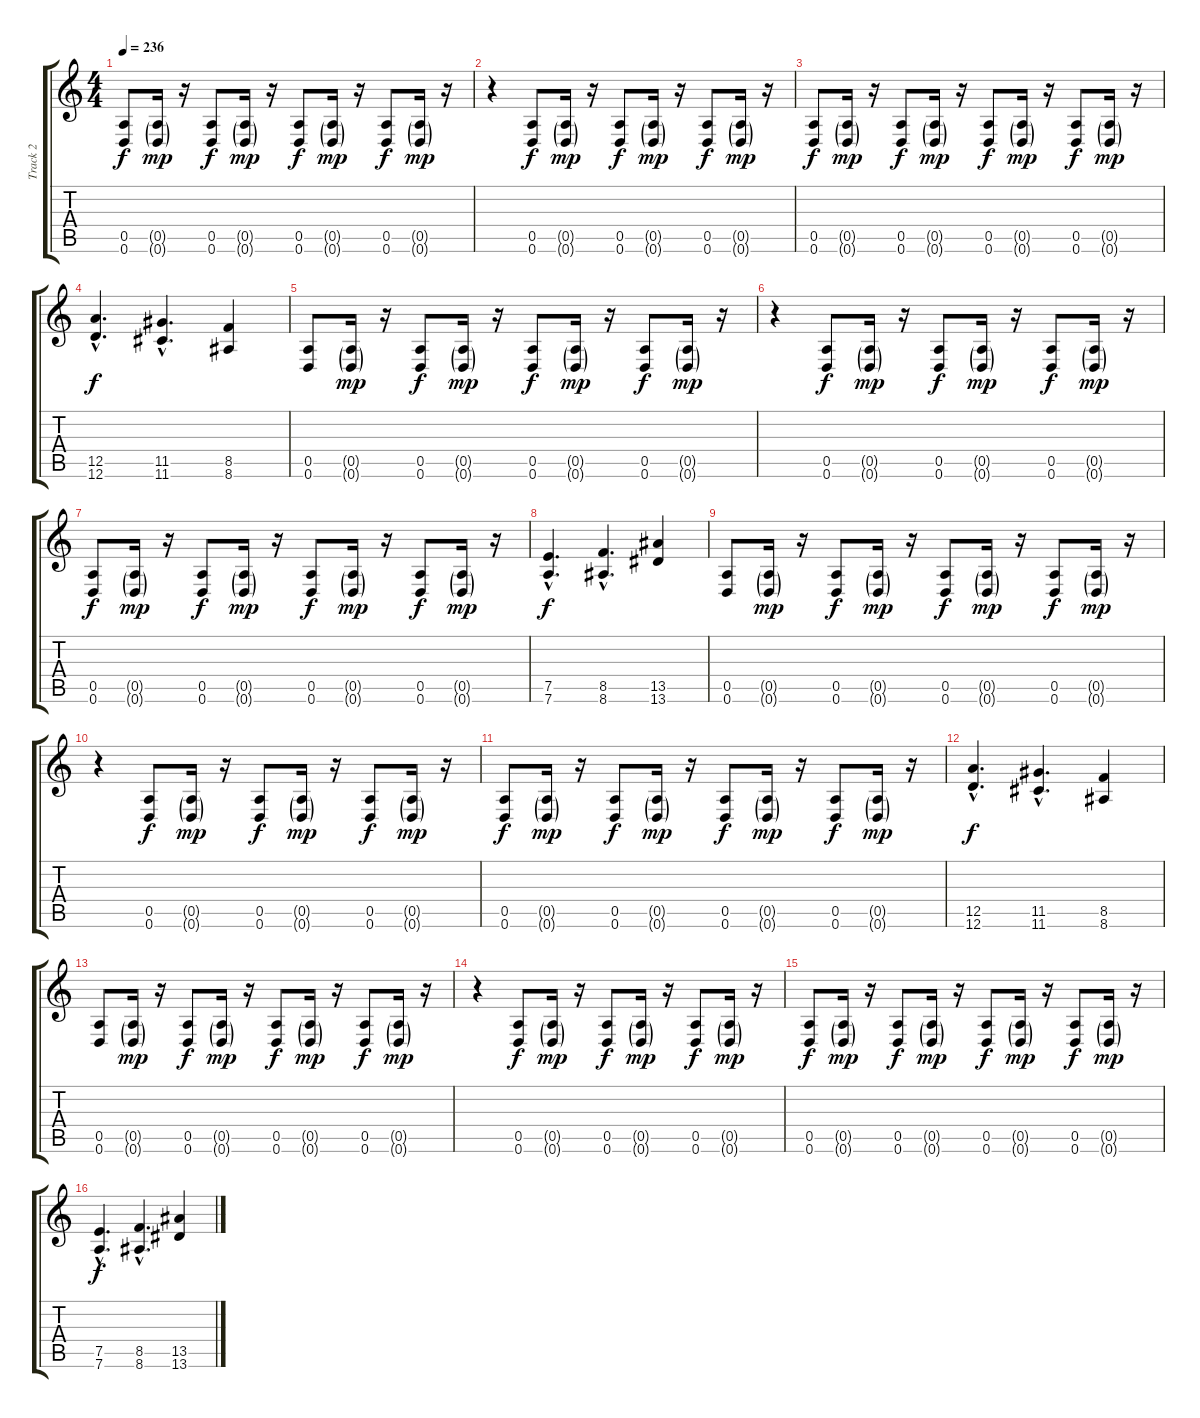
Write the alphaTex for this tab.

\track ("Track 2" "Track 2") {instrument distortionguitar}
\staff {score tabs}
\tuning (E4 B3 G3 D3 A2 D2) {hide}
\ts (4 4)
\tempo 236
\clef g2
\ks c
(0.5 0.6).8{dy f} (0.5{g} 0.6{g}).16{dy mp} r.16 (0.5 0.6).8{dy f} (0.5{g} 0.6{g}).16{dy mp} r.16 (0.5 0.6).8{dy f} (0.5{g} 0.6{g}).16{dy mp} r.16 (0.5 0.6).8{dy f} (0.5{g} 0.6{g}).16{dy mp} r.16 |
r.4 (0.5 0.6).8{dy f} (0.5{g} 0.6{g}).16{dy mp} r.16 (0.5 0.6).8{dy f} (0.5{g} 0.6{g}).16{dy mp} r.16 (0.5 0.6).8{dy f} (0.5{g} 0.6{g}).16{dy mp} r.16 |
(0.5 0.6).8{dy f} (0.5{g} 0.6{g}).16{dy mp} r.16 (0.5 0.6).8{dy f} (0.5{g} 0.6{g}).16{dy mp} r.16 (0.5 0.6).8{dy f} (0.5{g} 0.6{g}).16{dy mp} r.16 (0.5 0.6).8{dy f} (0.5{g} 0.6{g}).16{dy mp} r.16 |
(12.5{hac} 12.6{hac}).4{d dy f} (11.5{hac} 11.6{hac}).4{d} (8.5 8.6).4 |
(0.5 0.6).8 (0.5{g} 0.6{g}).16{dy mp} r.16 (0.5 0.6).8{dy f} (0.5{g} 0.6{g}).16{dy mp} r.16 (0.5 0.6).8{dy f} (0.5{g} 0.6{g}).16{dy mp} r.16 (0.5 0.6).8{dy f} (0.5{g} 0.6{g}).16{dy mp} r.16 |
r.4 (0.5 0.6).8{dy f} (0.5{g} 0.6{g}).16{dy mp} r.16 (0.5 0.6).8{dy f} (0.5{g} 0.6{g}).16{dy mp} r.16 (0.5 0.6).8{dy f} (0.5{g} 0.6{g}).16{dy mp} r.16 |
(0.5 0.6).8{dy f} (0.5{g} 0.6{g}).16{dy mp} r.16 (0.5 0.6).8{dy f} (0.5{g} 0.6{g}).16{dy mp} r.16 (0.5 0.6).8{dy f} (0.5{g} 0.6{g}).16{dy mp} r.16 (0.5 0.6).8{dy f} (0.5{g} 0.6{g}).16{dy mp} r.16 |
(7.5{hac} 7.6{hac}).4{d dy f} (8.5{hac} 8.6{hac}).4{d} (13.5 13.6).4 |
(0.5 0.6).8 (0.5{g} 0.6{g}).16{dy mp} r.16 (0.5 0.6).8{dy f} (0.5{g} 0.6{g}).16{dy mp} r.16 (0.5 0.6).8{dy f} (0.5{g} 0.6{g}).16{dy mp} r.16 (0.5 0.6).8{dy f} (0.5{g} 0.6{g}).16{dy mp} r.16 |
r.4 (0.5 0.6).8{dy f} (0.5{g} 0.6{g}).16{dy mp} r.16 (0.5 0.6).8{dy f} (0.5{g} 0.6{g}).16{dy mp} r.16 (0.5 0.6).8{dy f} (0.5{g} 0.6{g}).16{dy mp} r.16 |
(0.5 0.6).8{dy f} (0.5{g} 0.6{g}).16{dy mp} r.16 (0.5 0.6).8{dy f} (0.5{g} 0.6{g}).16{dy mp} r.16 (0.5 0.6).8{dy f} (0.5{g} 0.6{g}).16{dy mp} r.16 (0.5 0.6).8{dy f} (0.5{g} 0.6{g}).16{dy mp} r.16 |
(12.5{hac} 12.6{hac}).4{d dy f} (11.5{hac} 11.6{hac}).4{d} (8.5 8.6).4 |
(0.5 0.6).8 (0.5{g} 0.6{g}).16{dy mp} r.16 (0.5 0.6).8{dy f} (0.5{g} 0.6{g}).16{dy mp} r.16 (0.5 0.6).8{dy f} (0.5{g} 0.6{g}).16{dy mp} r.16 (0.5 0.6).8{dy f} (0.5{g} 0.6{g}).16{dy mp} r.16 |
r.4 (0.5 0.6).8{dy f} (0.5{g} 0.6{g}).16{dy mp} r.16 (0.5 0.6).8{dy f} (0.5{g} 0.6{g}).16{dy mp} r.16 (0.5 0.6).8{dy f} (0.5{g} 0.6{g}).16{dy mp} r.16 |
(0.5 0.6).8{dy f} (0.5{g} 0.6{g}).16{dy mp} r.16 (0.5 0.6).8{dy f} (0.5{g} 0.6{g}).16{dy mp} r.16 (0.5 0.6).8{dy f} (0.5{g} 0.6{g}).16{dy mp} r.16 (0.5 0.6).8{dy f} (0.5{g} 0.6{g}).16{dy mp} r.16 |
(7.5{hac} 7.6{hac}).4{d dy f} (8.5{hac} 8.6{hac}).4{d} (13.5 13.6).4
